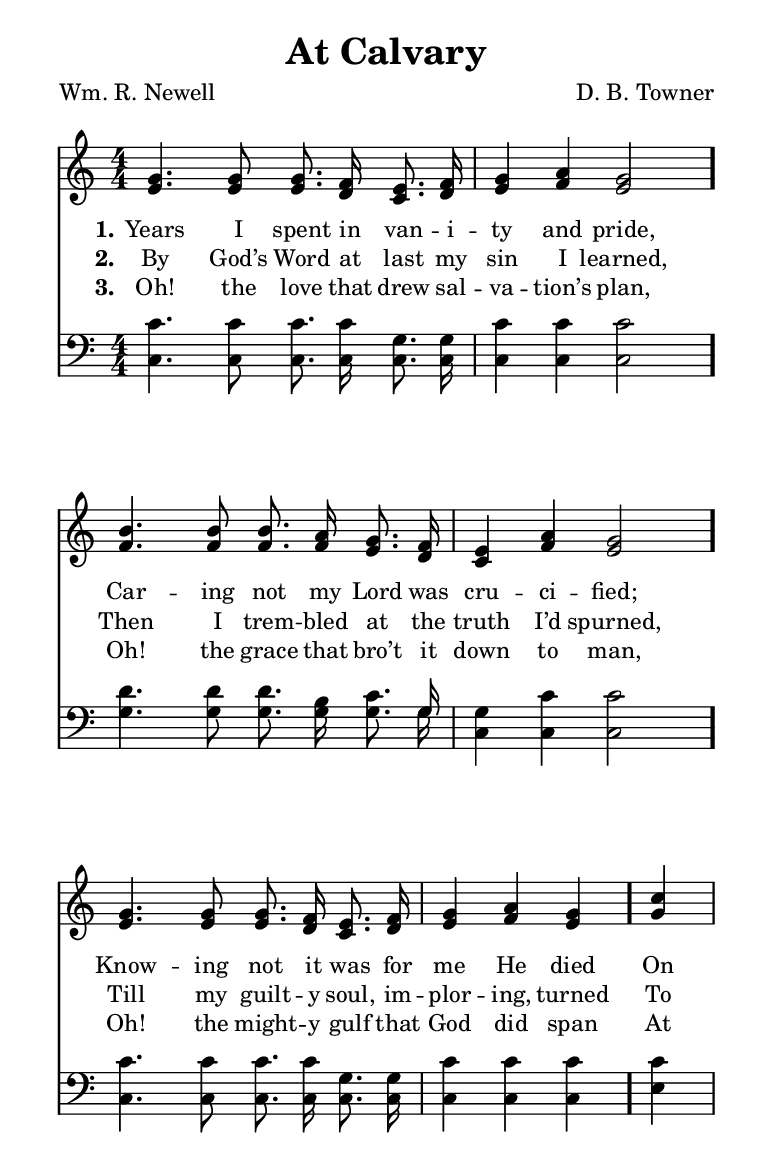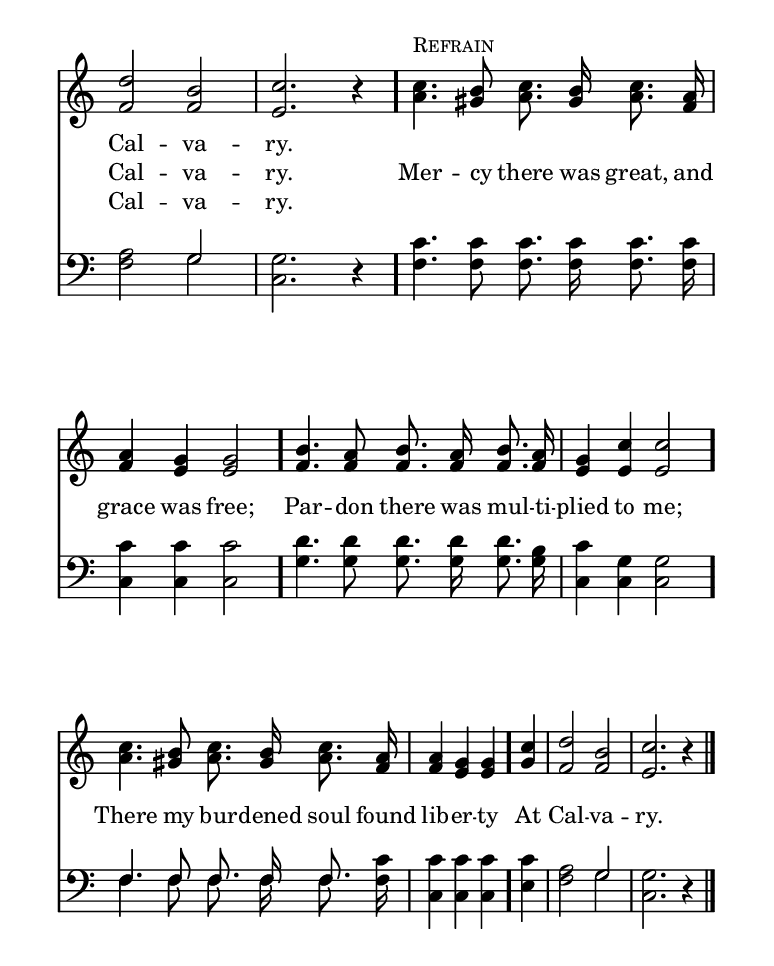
\include "common/global.ily"
\paper {
  \include "common/paper.ily"
  system-count = #(cond (is-eogsized 5) (#t #f)) % fits neatly into 4 systems, but original has 5 systems, and the page looks empty with 4
}

\header{
  %gospel
  hymnnumber = "371"
  title = "At Calvary"
  tunename = ""
  meter = ""
  poet = "Wm. R. Newell"
  composer = "D. B. Towner"
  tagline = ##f
}

global = {
  \include "common/overrides.ily"
  \override Staff.TimeSignature.style = #'numbered
  \time 4/4
  \override Score.MetronomeMark.transparent = ##t % hide all fermata changes too
  \tempo 4=90
  \key c \major
  \autoBeamOff
}

patternA = { c4. c8 c8. c16 c8. c16 | c4 c c2 | }
patternB = { c4. c8 c8. c16 c8. c16 | c4 c c }
patternC = { c4 | c2 c | c2. c4 }

notesSoprano = {
\global
\relative c'' {

  \changePitch \patternA { g g g f e f | g a g }
  \changePitch \patternA { b b b a g f | e a g }
  \changePitch \patternB { g g g f e f | g a g }
  \changePitch \patternC { c | d b | c r }

  << s^\markup { \small \caps "Refrain" }
  \changePitch \patternA { c b c b c a | a g g } >>
  \changePitch \patternA { b a b a b a | g c c }
  \changePitch \patternB { c b c b c a | a g g }
  \changePitch \patternC { c | d b | c r }

  \bar "|."

}
}

notesAlto = {
\global
\relative e' {

  \changePitch \patternA { e e e d c d | e f e }
  \changePitch \patternA { f f f f e d | c f e }
  \changePitch \patternB { e e e d c d | e f e }
  \changePitch \patternC { g | f f | e r }

  \changePitch \patternA { a gis a gis a f | f e e }
  \changePitch \patternA { f f f f f f | e e e }
  \changePitch \patternB { a gis a gis a f | f e e }
  \changePitch \patternC { g | f f e r }

}
}

notesTenor = {
\global
\relative a {

  \changePitch \patternA { c c c c g g | c c c }
  \changePitch \patternA { d d d b c g | g c c }
  \changePitch \patternB { c c c c g g | c c c }
  \changePitch \patternC { c | a g | g r }

  \changePitch \patternA { c c c c c c | c c c }
  \changePitch \patternA { d d d d d b | c g g }
  \changePitch \patternB { f f f f f c' | c c c }
  \changePitch \patternC { c | a g | g r }

}
}

notesBass = {
\global
\relative f {

  \changePitch \patternA { c c c c c c | c c c }
  \changePitch \patternA { g' g g g g g | c, c c }
  \changePitch \patternB { c c c c c c | c c c }
  \changePitch \patternC { e | f g | c, r }

  \changePitch \patternA { f f f f f f | c c c }
  \changePitch \patternA { g' g g g g g | c, c c }
  \changePitch \patternB { f f f f f f | c c c }
  \changePitch \patternC { e | f g | c, r }

}
}

Refrain = \lyricmode {

Mer -- cy there was great, and grace was free; \bar "."
Par -- don there was mul -- ti -- plied to me; \bar "."
There my bur -- dened soul found lib -- er -- ty \bar "."
At Cal -- va -- ry. \bar "."

}

wordsA = \lyricmode {
\set stanza = "1."

Years I spent in van -- i -- ty and pride, \bar "."
Car -- ing not my Lord was cru -- ci -- fied; \bar "."
Know -- ing not it was for me He died \bar "."
On Cal -- va -- ry. \bar "."

}

wordsB = \lyricmode {
\set stanza = "2."

By God’s Word at last my sin I learned,
Then I trem -- bled at the truth I’d spurned,
Till my guilt -- y soul, im -- plor -- ing, turned
To Cal -- va -- ry.

\Refrain

}

wordsC = \lyricmode {
\set stanza = "3."

Oh! the love that drew sal -- va -- tion’s plan,
Oh! the grace that bro’t it down to man,
Oh! the might -- y gulf that God did span
At Cal -- va -- ry.

}

\score {
  \context ChoirStaff <<
    \context Staff = upper <<
      \set Staff.autoBeaming = ##f
      \set ChoirStaff.systemStartDelimiter = #'SystemStartBar
      \set ChoirStaff.printPartCombineTexts = ##f
      \partcombine #'(2 . 9) \notesSoprano \notesAlto
      \context NullVoice = sopranos { \voiceOne << \notesSoprano >> }
      \context NullVoice = altos { \voiceTwo << \notesAlto >> }
      \context Lyrics = one   \lyricsto sopranos \wordsA
      \context Lyrics = two   \lyricsto sopranos \wordsB
      \context Lyrics = three \lyricsto sopranos \wordsC
    >>
    \context Staff = men <<
      \set Staff.autoBeaming = ##f
      \clef bass
      \set ChoirStaff.printPartCombineTexts = ##f
      \partcombine #'(2 . 9) \notesTenor \notesBass
      \context NullVoice = tenors { \voiceOne << \notesTenor >> }
      \context NullVoice = basses { \voiceTwo << \notesBass >> }
    >>
  >>
  \layout {
    \include "common/layout.ily"
  }
  \midi{
    \include "common/midi.ily"
  }
}

\version "2.19.49"  % necessary for upgrading to future LilyPond versions.

% vi:set et ts=2 sw=2 ai nocindent syntax=lilypond:
